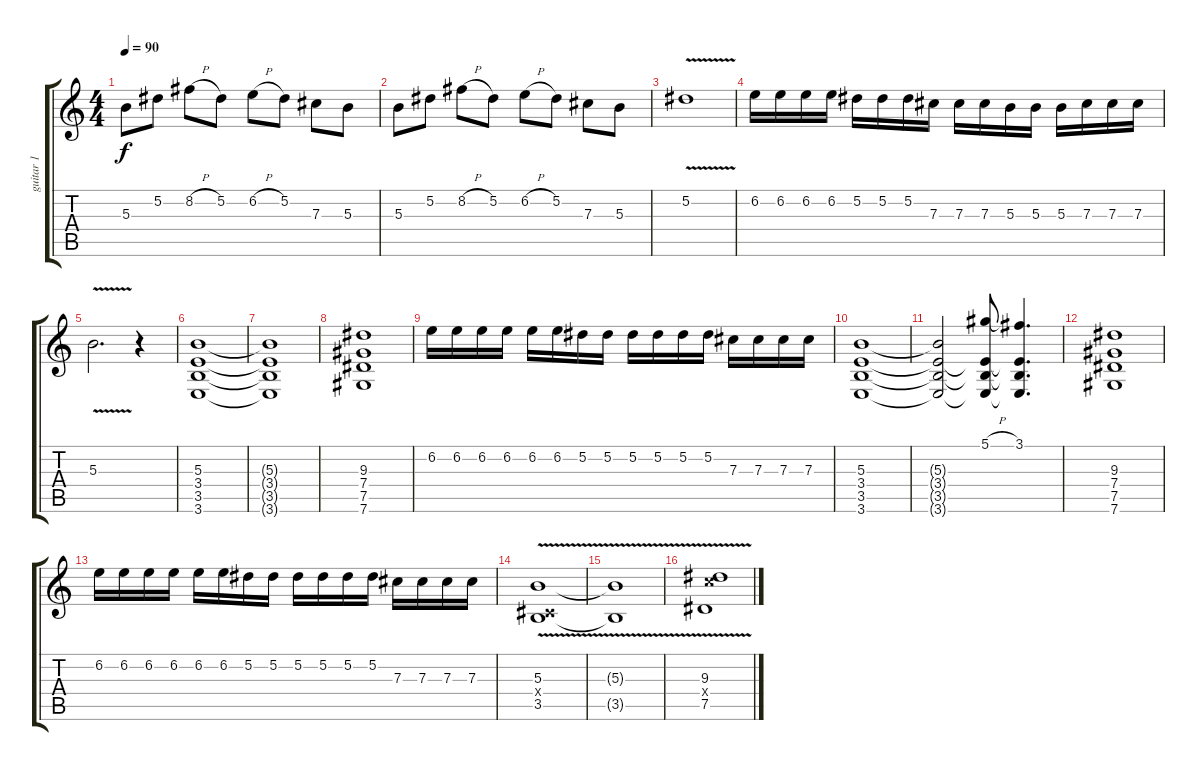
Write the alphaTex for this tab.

\track ("guitar 1" "guitar 1") {instrument acousticguitarsteel}
\staff {score tabs}
\tuning (Eb4 Bb3 Gb3 Db3 Ab2 Db2) {hide}
\ts (4 4)
\tempo 90
\clef g2
\ks c
5.3.8{dy f} 5.2.8 8.2{h}.8 5.2.8 6.2{h}.8 5.2.8 7.3.8 5.3.8 |
5.3.8 5.2.8 8.2{h}.8 5.2.8 6.2{h}.8 5.2.8 7.3.8 5.3.8 |
5.2{v}.1 |
6.2.16 6.2.16 6.2.16 6.2.16 5.2.16 5.2.16 5.2.16 7.3.16 7.3.16 7.3.16 5.3.16 5.3.16 5.3.16 7.3.16 7.3.16 7.3.16 |
5.3{v}.2{d} r.4 |
(5.3 3.4 3.5 3.6).1 |
(5.3{t} 3.4{t} 3.5{t} 3.6{t}).1 |
(9.3 7.4 7.5 7.6).1 |
6.2.16 6.2.16 6.2.16 6.2.16 6.2.16 6.2.16 5.2.16 5.2.16 5.2.16 5.2.16 5.2.16 5.2.16 7.3.16 7.3.16 7.3.16 7.3.16 |
(5.3 3.4 3.5 3.6).1 |
(5.3{t} 3.4{t} 3.5{t} 3.6{t}).2 (5.1{h} 3.4{t} 3.5{t} 3.6{t}).8 (3.1 3.4{t} 3.5{t} 3.6{t}).4{d} |
(9.3 7.4 7.5 7.6).1 |
6.2.16 6.2.16 6.2.16 6.2.16 6.2.16 6.2.16 5.2.16 5.2.16 5.2.16 5.2.16 5.2.16 5.2.16 7.3.16 7.3.16 7.3.16 7.3.16 |
(5.3{v} 0.4{x} 3.5{v}).1 |
(5.3{t} 3.5{t}).1 |
(9.3{v} 11.4{x} 7.5{v}).1
